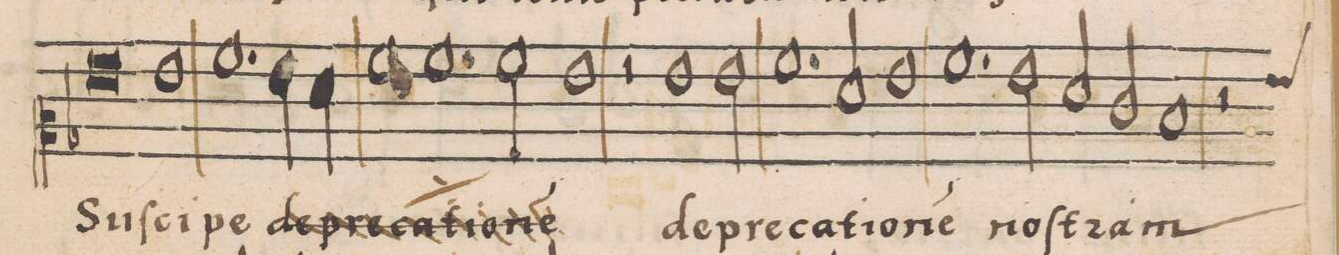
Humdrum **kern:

**kern	**text
*I"CANTVS	*
*clefC2	*
*k[b-]	*
*met(C|)	*
*M2/1	*
0g\	Su-
=114-	=114-
1g\	-ſci-
=115-	=115-
1.a\	-pe
4g\	.
4f\	.
=116-	=116-
1a\	.
*	*ij
1.a\	Su-
=117-	=117-
2a\	-ſci-
1g\	-pe
*	*Xij
=118-	=118-
2r	.
1g\	de-
2g\	-pre-
=119-	=119-
1.a\	-ca-
2f/	-ti-
=120-	=120-
1g\	-o-
1.a\	-ne(m)-
=121-	=121-
2g\	.
2f/	-noſ-
2e/	.
=122-	=122-
1d/	-tram
*custos:g	*
2r	.
*-	*-
